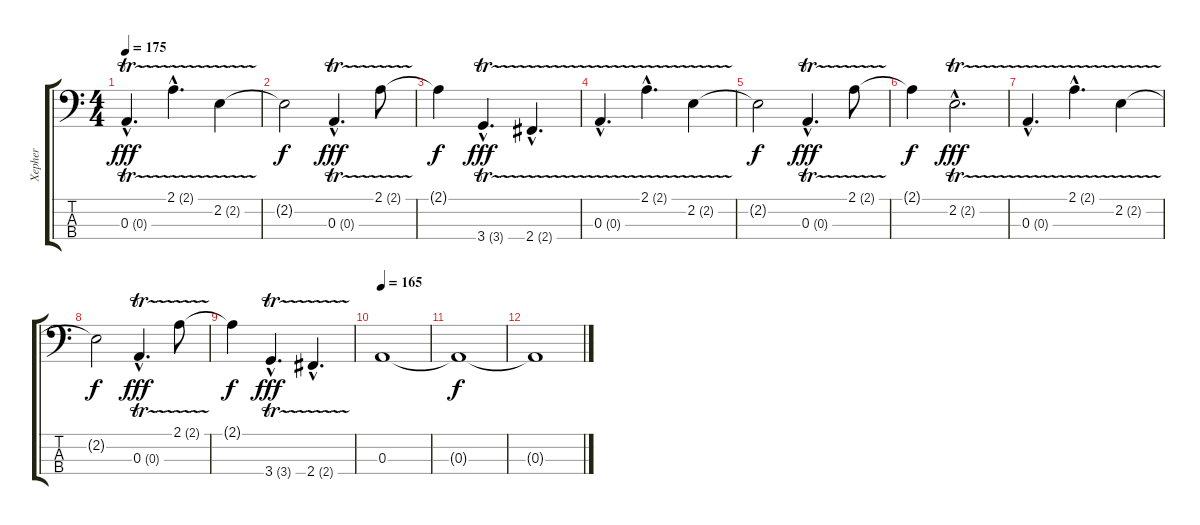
\track ("Xepher" "Xepher") {instrument electricbassfinger}
\staff {score tabs}
\tuning (G2 D2 A1 E1) {hide}
\ts (4 4)
\tempo 175
\clef f4
\ks c
0.3{tr (0 16) hac}.4{d dy fff} 2.1{tr (2 16) hac}.4{d} 2.2{tr (2 16)}.4 |
2.2{t}.2{dy f} 0.3{tr (0 16) hac}.4{d dy fff} 2.1{tr (2 16)}.8 |
2.1{t}.4{dy f} 3.4{tr (3 16) hac}.4{d dy fff} 2.4{tr (2 16) hac}.4{d} |
0.3{tr (0 16) hac}.4{d} 2.1{tr (2 16) hac}.4{d} 2.2{tr (2 16)}.4 |
2.2{t}.2{dy f} 0.3{tr (0 16) hac}.4{d dy fff} 2.1{tr (2 16)}.8 |
2.1{t}.4{dy f} 2.2{tr (2 16) hac}.2{d dy fff} |
0.3{tr (0 16) hac}.4{d} 2.1{tr (2 16) hac}.4{d} 2.2{tr (2 16)}.4 |
2.2{t}.2{dy f} 0.3{tr (0 16) hac}.4{d dy fff} 2.1{tr (2 16)}.8 |
2.1{t}.4{dy f} 3.4{tr (3 16) hac}.4{d dy fff} 2.4{tr (2 16) hac}.4{d} |
\tempo 165
0.3.1{volume 0} |
0.3{t}.1{dy f} |
0.3{t}.1
